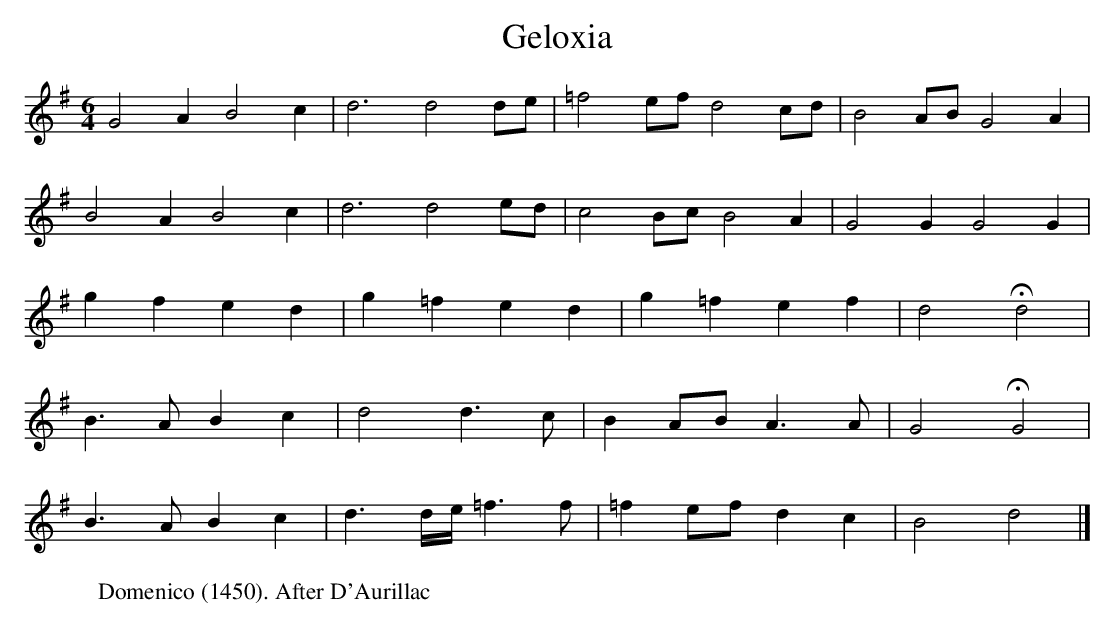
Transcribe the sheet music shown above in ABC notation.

X:1
T:Geloxia
W:Domenico (1450). After D'Aurillac
M:6/4
L:1/4
K:G
G2 A B2 c | d3 d2 d/e/ | =f2 e/f/ d2 c/d/ | B2 A/B/ G2 A |
B2 A B2 c | d3 d2 e/d/ | c2 B/c/ B2 A | G2 G G2 G |
g f e d | g =f e d | g =f e f | d2 Hd2 |
B > A B c | d2 d>c | B A/B/ A> A | G2 HG2 |
B>A B c | d3/2 d/4e/4 =f > f | =f e/f/ d c | B2 d2 |]
